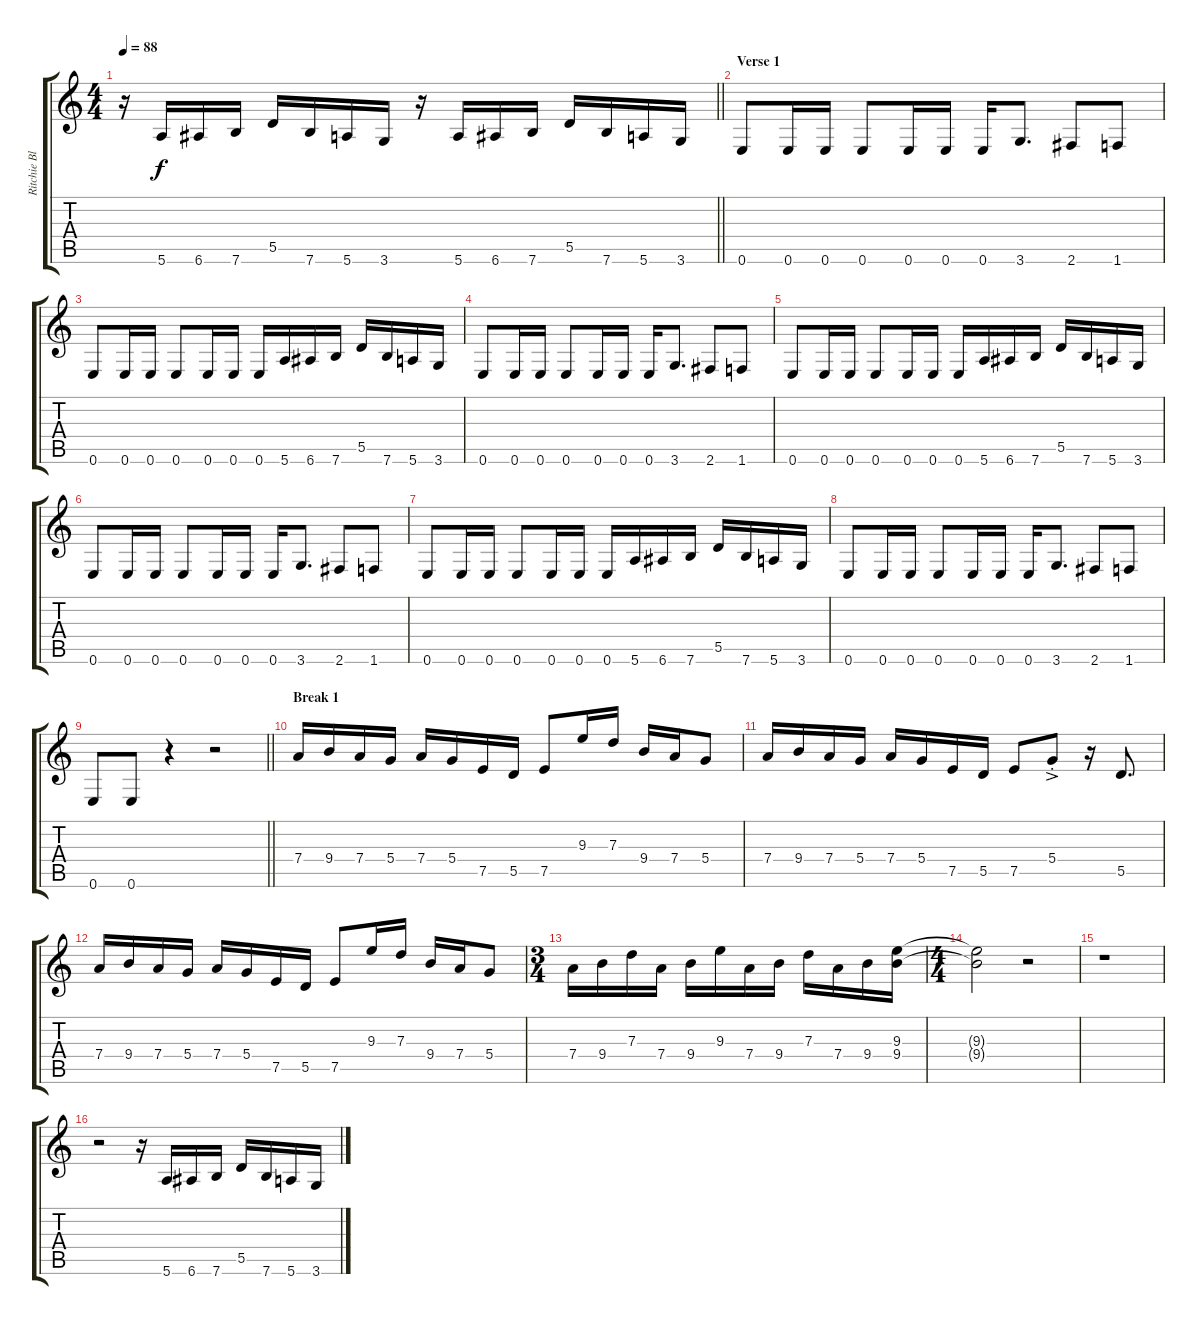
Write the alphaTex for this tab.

\track ("Ritchie Blackmore" "Ritchie Bl") {instrument distortionguitar}
\staff {score tabs}
\tuning (E4 B3 G3 D3 A2 E2) {hide}
\ts (4 4)
\tempo 88
\clef g2
\barLineRight lightlight
\ks c
r.16{dy f instrument distortionguitar} 5.6.16 6.6.16 7.6.16 5.5.16 7.6.16 5.6.16 3.6.16 r.16 5.6.16 6.6.16 7.6.16 5.5.16 7.6.16 5.6.16 3.6.16 |
\section ("" "Verse 1")
0.6.8 0.6.16 0.6.16 0.6.8 0.6.16 0.6.16 0.6.16 3.6.8{d} 2.6.8 1.6.8 |
0.6.8 0.6.16 0.6.16 0.6.8 0.6.16 0.6.16 0.6.16 5.6.16 6.6.16 7.6.16 5.5.16 7.6.16 5.6.16 3.6.16 |
0.6.8 0.6.16 0.6.16 0.6.8 0.6.16 0.6.16 0.6.16 3.6.8{d} 2.6.8 1.6.8 |
0.6.8 0.6.16 0.6.16 0.6.8 0.6.16 0.6.16 0.6.16 5.6.16 6.6.16 7.6.16 5.5.16 7.6.16 5.6.16 3.6.16 |
0.6.8 0.6.16 0.6.16 0.6.8 0.6.16 0.6.16 0.6.16 3.6.8{d} 2.6.8 1.6.8 |
0.6.8 0.6.16 0.6.16 0.6.8 0.6.16 0.6.16 0.6.16 5.6.16 6.6.16 7.6.16 5.5.16 7.6.16 5.6.16 3.6.16 |
0.6.8 0.6.16 0.6.16 0.6.8 0.6.16 0.6.16 0.6.16 3.6.8{d} 2.6.8 1.6.8 |
\barLineRight lightlight
0.6.8 0.6.8 r.4 r.2 |
\section ("" "Break 1")
7.4.16 9.4.16 7.4.16 5.4.16 7.4.16 5.4.16 7.5.16 5.5.16 7.5.8 9.3.16 7.3.16 9.4.16 7.4.16 5.4.8 |
7.4.16 9.4.16 7.4.16 5.4.16 7.4.16 5.4.16 7.5.16 5.5.16 7.5.8 5.4{ac st}.8 r.16 5.5.8{d} |
7.4.16 9.4.16 7.4.16 5.4.16 7.4.16 5.4.16 7.5.16 5.5.16 7.5.8 9.3.16 7.3.16 9.4.16 7.4.16 5.4.8 |
\ts (3 4)
7.4.16 9.4.16 7.3.16 7.4.16 9.4.16 9.3.16 7.4.16 9.4.16 7.3.16 7.4.16 9.4.16 (9.3 9.4).16 |
\ts (4 4)
(9.3{t} 9.4{t}).2 r.2 |
r.1 |
r.2 r.16 5.6.16 6.6.16 7.6.16 5.5.16 7.6.16 5.6.16 3.6.16
